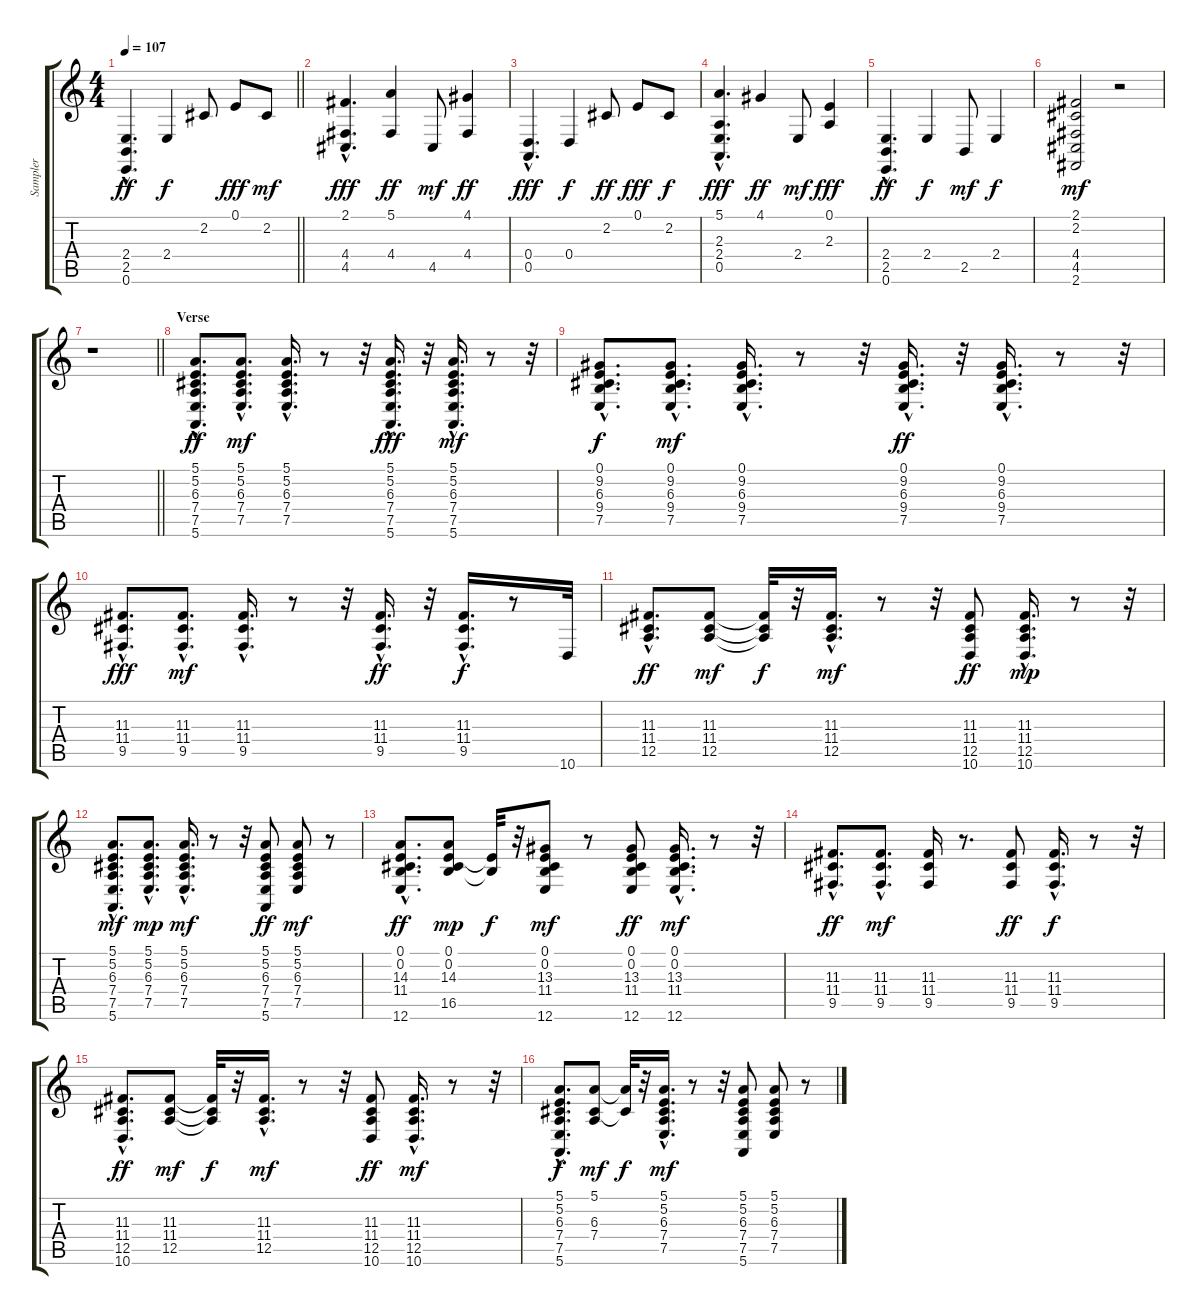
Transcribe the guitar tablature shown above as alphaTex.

\track ("Sampler" "Sampler") {instrument acousticgrandpiano}
\staff {score tabs}
\tuning (E4 B3 G3 D3 A2 E2) {hide}
\ts (4 4)
\tempo 107
\clef g2
\barLineRight lightlight
\ks c
(2.4{hac} 2.5{hac} 0.6{hac}).4{d dy ff} 2.4.4{dy f} 2.2.8 0.1.8{dy fff} 2.2.8{dy mf} |
(2.1{hac} 4.4{hac} 4.5{hac}).4{d dy fff} (5.1 4.4).4{dy ff} 4.5.8{dy mf} (4.1 4.4).4{dy ff} |
(0.4{hac} 0.5{hac}).4{d dy fff} 0.4.4{dy f} 2.2.8{dy ff} 0.1.8{dy fff} 2.2.8{dy f} |
(5.1{hac} 2.3{hac} 2.4{hac} 0.5{hac}).4{d dy fff} 4.1.4{dy ff} 2.4.8{dy mf} (0.1 2.3).4{dy fff} |
(2.4{hac} 2.5{hac} 0.6{hac}).4{d dy ff} 2.4.4{dy f} 2.5.8{dy mf} 2.4.4{dy f} |
(2.1 2.2 4.4 4.5 2.6).2{dy mf} r.2 |
\barLineRight lightlight
r.1 |
\section ("" "Verse")
(5.1{hac} 5.2{hac} 6.3{hac} 7.4{hac} 7.5{hac} 5.6{hac}).8{d dy ff} (5.1{hac} 5.2{hac} 6.3{hac} 7.4{hac} 7.5{hac}).8{d dy mf} (5.1{hac} 5.2{hac} 6.3{hac} 7.4{hac} 7.5{hac}).16{d} r.8 r.32 (5.1{hac} 5.2{hac} 6.3{hac} 7.4{hac} 7.5{hac} 5.6{hac}).16{d dy fff} r.32 (5.1{hac} 5.2{hac} 6.3{hac} 7.4{hac} 7.5{hac} 5.6{hac}).16{d dy mf} r.8 r.32 |
(0.1{hac} 9.2{hac} 6.3{hac} 9.4{hac} 7.5{hac}).8{d dy f} (0.1{hac} 9.2{hac} 6.3{hac} 9.4{hac} 7.5{hac}).8{d dy mf} (0.1{hac} 9.2{hac} 6.3{hac} 9.4{hac} 7.5{hac}).16{d} r.8 r.32 (0.1{hac} 9.2{hac} 6.3{hac} 9.4{hac} 7.5{hac}).16{d dy ff} r.32 (0.1{hac} 9.2{hac} 6.3{hac} 9.4{hac} 7.5{hac}).16{d} r.8 r.32 |
(11.3{hac} 11.4{hac} 9.5{hac}).8{d dy fff} (11.3{hac} 11.4{hac} 9.5{hac}).8{d dy mf} (11.3{hac} 11.4{hac} 9.5{hac}).16{d} r.8 r.32 (11.3{hac} 11.4{hac} 9.5{hac}).16{d dy ff} r.32 (11.3{hac} 11.4{hac} 9.5{hac}).16{d dy f} r.8 10.6.32 |
(11.3{hac} 11.4{hac} 12.5{hac}).8{d dy ff} (11.3 11.4 12.5).8{dy mf} (11.3{t} 11.4{t} 12.5{t}).32{dy f} r.32 (11.3{hac} 11.4{hac} 12.5{hac}).16{d dy mf} r.8 r.32 (11.3 11.4 12.5 10.6).8{dy ff} (11.3{hac} 11.4{hac} 12.5{hac} 10.6{hac}).16{d dy mp} r.8 r.32 |
(5.1{hac} 5.2{hac} 6.3{hac} 7.4{hac} 7.5{hac} 5.6{hac}).8{d dy mf} (5.1{hac} 5.2{hac} 6.3{hac} 7.4{hac} 7.5{hac}).8{d dy mp} (5.1{hac} 5.2{hac} 6.3{hac} 7.4{hac} 7.5{hac}).16{d dy mf} r.8 r.32 (5.1 5.2 6.3 7.4 7.5 5.6).8{dy ff} (5.1 5.2 6.3 7.4 7.5).8{dy mf} r.8 |
(0.1{hac} 0.2{hac} 14.3{hac} 11.4{hac} 12.6{hac}).8{d dy ff} (0.1 0.2 14.3 16.5).8{dy mp} (0.1{t} 0.2{t}).32{dy f} r.32 (0.1 0.2 13.3 11.4 12.6).8{dy mf} r.8 (0.1 0.2 13.3 11.4 12.6).8{dy ff} (0.1{hac} 0.2{hac} 13.3{hac} 11.4{hac} 12.6{hac}).16{d dy mf} r.8 r.32 |
(11.3{hac} 11.4{hac} 9.5{hac}).8{d dy ff} (11.3{hac} 11.4{hac} 9.5{hac}).8{d dy mf} (11.3 11.4 9.5).16 r.8{d} (11.3 11.4 9.5).8{dy ff} (11.3{hac} 11.4{hac} 9.5{hac}).16{d dy f} r.8 r.32 |
(11.3{hac} 11.4{hac} 12.5{hac} 10.6{hac}).8{d dy ff} (11.3 11.4 12.5).8{dy mf} (11.3{t} 11.4{t} 12.5{t}).32{dy f} r.32 (11.3{hac} 11.4{hac} 12.5{hac}).16{d dy mf} r.8 r.32 (11.3 11.4 12.5 10.6).8{dy ff} (11.3{hac} 11.4{hac} 12.5{hac} 10.6{hac}).16{d dy mf} r.8 r.32 |
(5.1{hac} 5.2{hac} 6.3{hac} 7.4{hac} 7.5{hac} 5.6{hac}).8{d dy f} (5.1 6.3 7.4).8{dy mf} (5.1{t} 6.3{t}).32{dy f} r.32 (5.1{hac} 5.2{hac} 6.3{hac} 7.4{hac} 7.5{hac}).16{d dy mf} r.8 r.32 (5.1 5.2 6.3 7.4 7.5 5.6).8 (5.1 5.2 6.3 7.4 7.5).8 r.8
